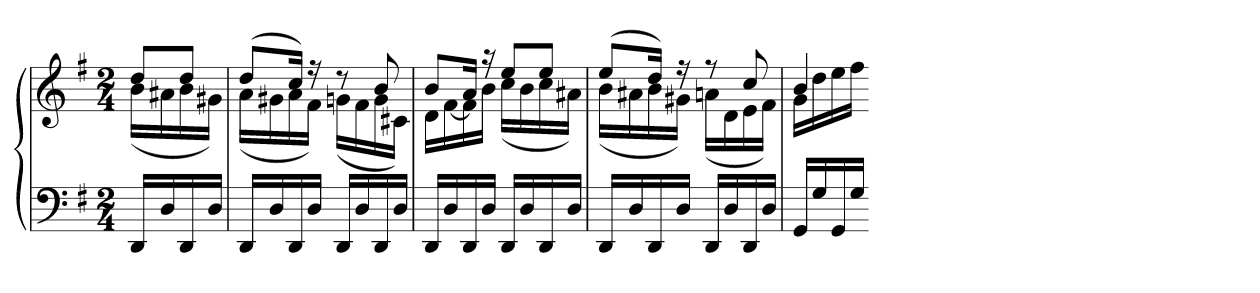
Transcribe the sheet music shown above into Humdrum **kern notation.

**kern	**kern
*part1	*part1
*staff2	*staff1
*clefF4	*clefG2
*k[f#]	*k[f#]
*G:	*G:
*M2/4	*M2/4
=	=
*	*^
16DDLL	8ddL	(16bLL
16D	.	16a#X
16DD	8ddJ	16b
16DJJ	.	16g#XJJ)
=	=	=
16DDLL	(8ddL	(16aLL
16D	.	16g#X
16DD	16ccJk)	16a
16DJJ	16r	16f#JJ)
16DDLL	8r	(16gnLL
16D	.	16f#
16DD	8b	16g
16DJJ	.	16c#XJJ)
=	=	=
16DDLL	8bL	16dLL
16D	.	[16f#
16DD	16aJk	16f#]
16DJJ	16r	16bJJ
16DDLL	8eeL	(16ccLL
16D	.	16b
16DD	8eeJ	16cc
16DJJ	.	16a#XJJ)
=	=	=
16DDLL	(8eeL	(16bLL
16D	.	16a#X
16DD	16ddJk)	16b
16DJJ	16r	16g#XJJ)
16DDLL	8r	(16anLL
16D	.	16d
16DD	8cc	16e
16DJJ	.	16f#JJ)
=	=	=
16GGLL	4b	16gLL
16G	.	16dd
16GG	.	16ee
16GJJ	.	16ff#JJ
*	*v	*v
=-	=-
*-	*-
